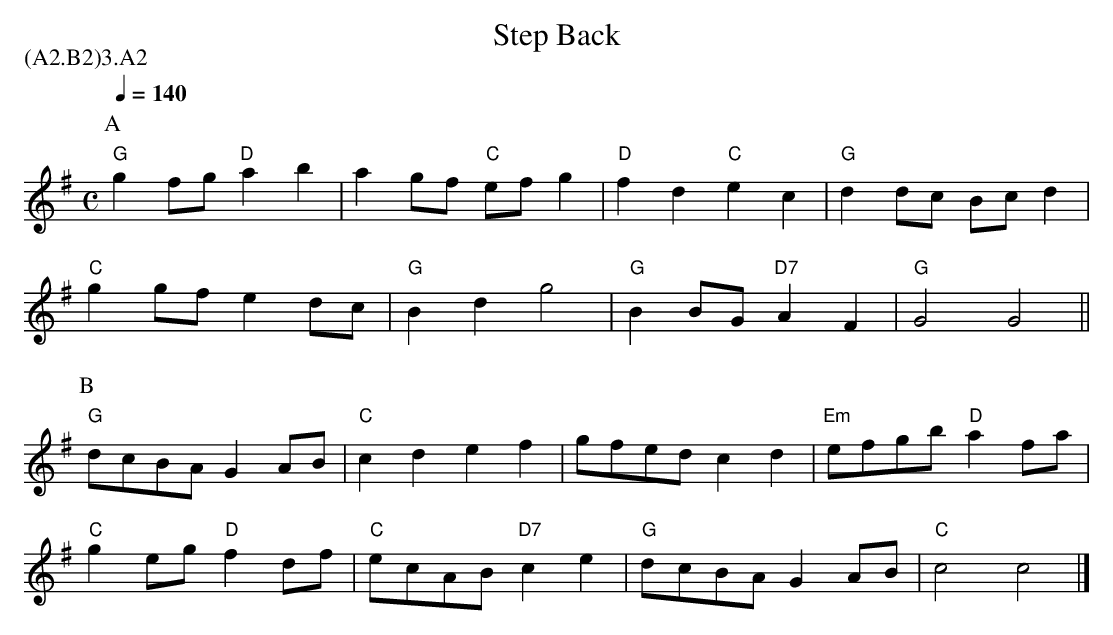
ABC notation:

X:1
T: Step Back
M: C
L: 1/4
Q: 140
P: (A2.B2)3.A2
K: G
P: A
"G" g f/g/ "D " a b | a g/f/ "C" e/f/ g | "D" f d "C" e c | "G" d d/c/ B/c/ d |
"C" g g/f/ e d/c/ | "G" B d g2 | "G" B B/G/ "D7" A F | "G" G2 G2 ||
P: B
"G" d/c/B/A/ G A/B/ | "C" c d e f | g/f/e/d/ c d | "Em" e/f/g/b/ "D" a f/a/ |
"C" g e/g/ "D" f d/f/ | "C" e/c/A/B/ "D7" c e | "G" d/c/B/A/ G A/B/ |\
"C" c2 c2 |]
